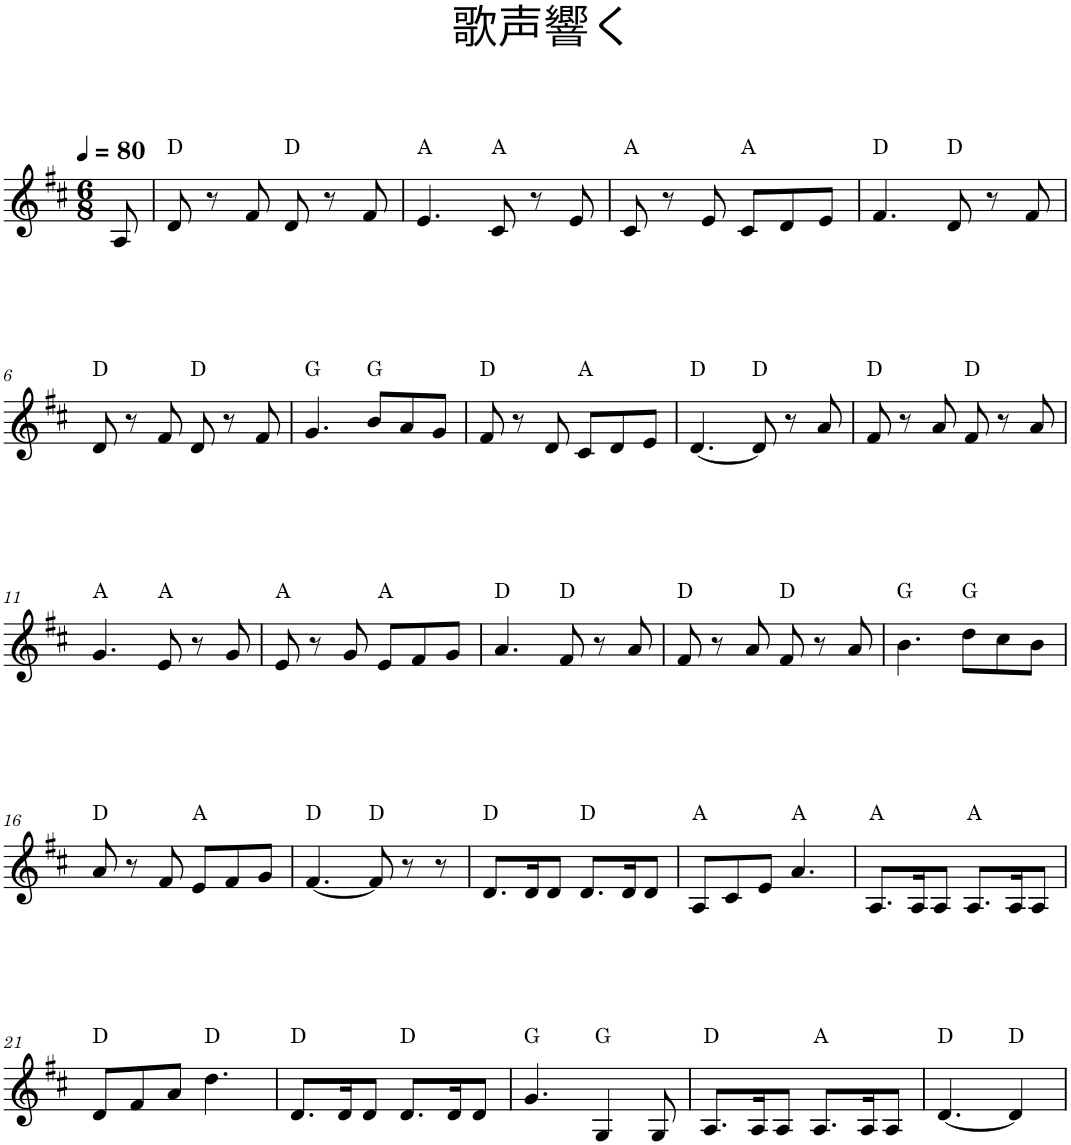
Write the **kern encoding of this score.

**kern	**harte
*part1	*part1
*staff1	*
*I"Piano	*
*I'Pno.	*
*clefG2	*
*k[f#c#]	*
*D:	*
*M6/8	*
*MM80	*
=1	=1
8A/	.
=2	=2
8d/	D:maj
8r	.
8f#/	.
8d/	D:maj
8r	.
8f#/	.
=3	=3
4.e/	A:maj
8c#/	A:maj
8r	.
8e/	.
=4	=4
8c#/	A:maj
8r	.
8e/	.
8c#/L	A:maj
8d/	.
8e/J	.
=5	=5
4.f#/	D:maj
8d/	D:maj
8r	.
8f#/	.
!!LO:LB:g=z
=6	=6
8d/	D:maj
8r	.
8f#/	.
8d/	D:maj
8r	.
8f#/	.
=7	=7
4.g/	G:maj
8b/L	G:maj
8a/	.
8g/J	.
=8	=8
8f#/	D:maj
8r	.
8d/	.
8c#/L	A:maj
8d/	.
8e/J	.
=9	=9
[4.d/	D:maj
8d/]	D:maj
8r	.
8a/	.
=10	=10
8f#/	D:maj
8r	.
8a/	.
8f#/	D:maj
8r	.
8a/	.
!!LO:LB:g=z
=11	=11
4.g/	A:maj
8e/	A:maj
8r	.
8g/	.
=12	=12
8e/	A:maj
8r	.
8g/	.
8e/L	A:maj
8f#/	.
8g/J	.
=13	=13
4.a/	D:maj
8f#/	D:maj
8r	.
8a/	.
=14	=14
8f#/	D:maj
8r	.
8a/	.
8f#/	D:maj
8r	.
8a/	.
=15	=15
4.b\	G:maj
8dd\L	G:maj
8cc#\	.
8b\J	.
!!LO:LB:g=z
=16	=16
8a/	D:maj
8r	.
8f#/	.
8e/L	A:maj
8f#/	.
8g/J	.
=17	=17
[4.f#/	D:maj
8f#/]	D:maj
8r	.
8r	.
=18	=18
8.d/L	D:maj
16d/K	.
8d/J	.
8.d/L	D:maj
16d/K	.
8d/J	.
=19	=19
8A/L	A:maj
8c#/	.
8e/J	.
4.a/	A:maj
=20	=20
8.A/L	A:maj
16A/K	.
8A/J	.
8.A/L	A:maj
16A/K	.
8A/J	.
!!LO:LB:g=z
=21	=21
8d/L	D:maj
8f#/	.
8a/J	.
4.dd\	D:maj
=22	=22
8.d/L	D:maj
16d/K	.
8d/J	.
8.d/L	D:maj
16d/K	.
8d/J	.
=23	=23
4.g/	G:maj
4G/	G:maj
8G/	.
=24	=24
8.A/L	D:maj
16A/K	.
8A/J	.
8.A/L	A:maj
16A/K	.
8A/J	.
=25	=25
[4.d/	D:maj
4d/]	D:maj
=	=
*-	*-
